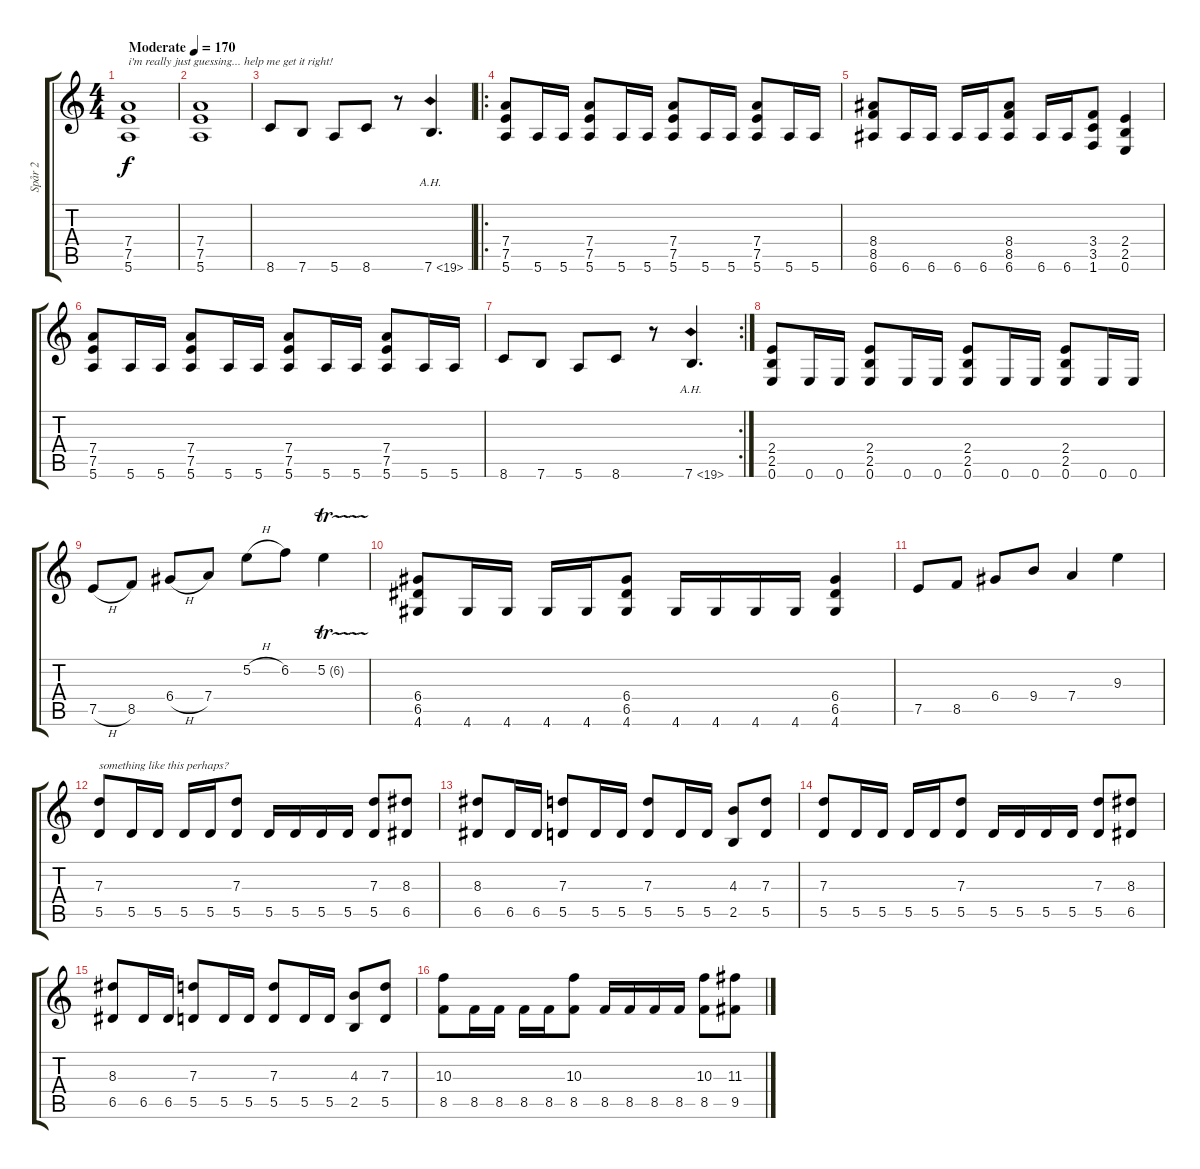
\track ("Spår 2" "Spår 2") {instrument distortionguitar}
\staff {score tabs}
\tuning (E4 B3 G3 D3 A2 E2) {hide}
\ts (4 4)
\tempo (170 "Moderate")
\clef g2
\ks c
(7.4 7.5 5.6).1{txt "i'm really just guessing... help me get it right!" dy f instrument distortionguitar} |
(7.4 7.5 5.6).1 |
8.6.8 7.6.8 5.6.8 8.6.8 r.8 7.6{ah 12}.4{d} |
\ro
(7.4 7.5 5.6).8 5.6.16 5.6.16 (7.4 7.5 5.6).8 5.6.16 5.6.16 (7.4 7.5 5.6).8 5.6.16 5.6.16 (7.4 7.5 5.6).8 5.6.16 5.6.16 |
(8.4 8.5 6.6).8 6.6.16 6.6.16 6.6.16 6.6.16 (8.4 8.5 6.6).8 6.6.16 6.6.16 (3.4 3.5 1.6).8 (2.4 2.5 0.6).4 |
(7.4 7.5 5.6).8 5.6.16 5.6.16 (7.4 7.5 5.6).8 5.6.16 5.6.16 (7.4 7.5 5.6).8 5.6.16 5.6.16 (7.4 7.5 5.6).8 5.6.16 5.6.16 |
\rc 2
8.6.8 7.6.8 5.6.8 8.6.8 r.8 7.6{ah 12}.4{d} |
(2.4 2.5 0.6).8 0.6.16 0.6.16 (2.4 2.5 0.6).8 0.6.16 0.6.16 (2.4 2.5 0.6).8 0.6.16 0.6.16 (2.4 2.5 0.6).8 0.6.16 0.6.16 |
7.5{h}.8 8.5.8 6.4{h}.8 7.4.8 5.2{h}.8 6.2.8 5.2{tr (6 32)}.4 |
(6.4 6.5 4.6).8 4.6.16 4.6.16 4.6.16 4.6.16 (6.4 6.5 4.6).8 4.6.16 4.6.16 4.6.16 4.6.16 (6.4 6.5 4.6).4 |
7.5.8 8.5.8 6.4.8 9.4.8 7.4.4 9.3.4 |
(7.3 5.5).8{txt "something like this perhaps?"} 5.5.16 5.5.16 5.5.16 5.5.16 (7.3 5.5).8 5.5.16 5.5.16 5.5.16 5.5.16 (7.3 5.5).8 (8.3 6.5).8 |
(8.3 6.5).8 6.5.16 6.5.16 (7.3 5.5).8 5.5.16 5.5.16 (7.3 5.5).8 5.5.16 5.5.16 (4.3 2.5).8 (7.3 5.5).8 |
(7.3 5.5).8 5.5.16 5.5.16 5.5.16 5.5.16 (7.3 5.5).8 5.5.16 5.5.16 5.5.16 5.5.16 (7.3 5.5).8 (8.3 6.5).8 |
(8.3 6.5).8 6.5.16 6.5.16 (7.3 5.5).8 5.5.16 5.5.16 (7.3 5.5).8 5.5.16 5.5.16 (4.3 2.5).8 (7.3 5.5).8 |
(10.3 8.5).8 8.5.16 8.5.16 8.5.16 8.5.16 (10.3 8.5).8 8.5.16 8.5.16 8.5.16 8.5.16 (10.3 8.5).8 (11.3 9.5).8
